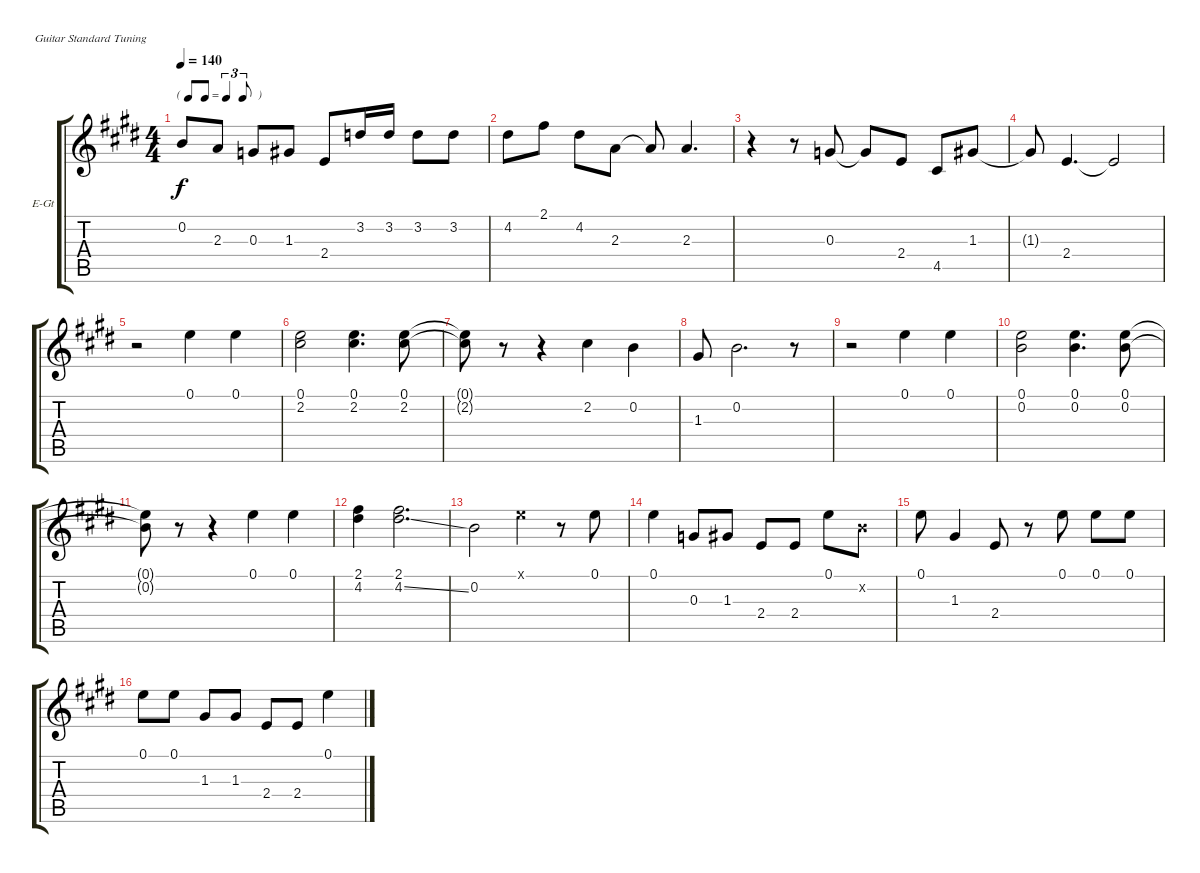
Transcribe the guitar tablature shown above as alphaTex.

\bracketExtendMode groupsimilarinstruments
\firstSystemTrackNameOrientation horizontal
\otherSystemsTrackNameOrientation horizontal
\track ("Vocals" "E-Gt") {instrument overdrivenguitar}
\staff {score tabs}
\tuning (E4 B3 G3 D3 A2 E2)
\ts (4 4)
\tf triplet8th
\tempo 140
\clef g2
\ks e
0.2.8{dy f} 2.3.8 0.3.8 1.3.8 2.4.8 3.2.16 3.2.16 3.2.8 3.2.8 |
4.2.8 2.1.8 4.2.8 2.3.8 2.3{t}.8 2.3.4{d} |
r.4 r.8 0.3.8 0.3{t}.8 2.4.8 4.5.8 1.3.8 |
1.3{t}.8 2.4.4{d} 2.4{t}.2 |
r.2 0.1.4 0.1.4 |
(0.1 2.2).2 (0.1 2.2).4{d} (0.1 2.2).8 |
(0.1{t} 2.2{t}).8 r.8 r.4 2.2.4 0.2.4 |
1.3.8 0.2.2{d} r.8 |
r.2 0.1.4 0.1.4 |
(0.1 0.2).2 (0.1 0.2).4{d} (0.1 0.2).8 |
(0.1{t} 0.2{t}).8 r.8 r.4 0.1.4 0.1.4 |
(2.1 4.2).4 (2.1 4.2{ss}).2{d} |
0.2.2 0.1{x}.4 r.8 0.1.8 |
0.1.4 0.3.8 1.3.8 2.4.8 2.4.8 0.1.8 0.2{x}.8 |
0.1.8 1.3.4 2.4.8 r.8 0.1.8 0.1.8 0.1.8 |
0.1.8 0.1.8 1.3.8 1.3.8 2.4.8 2.4.8 0.1.4
